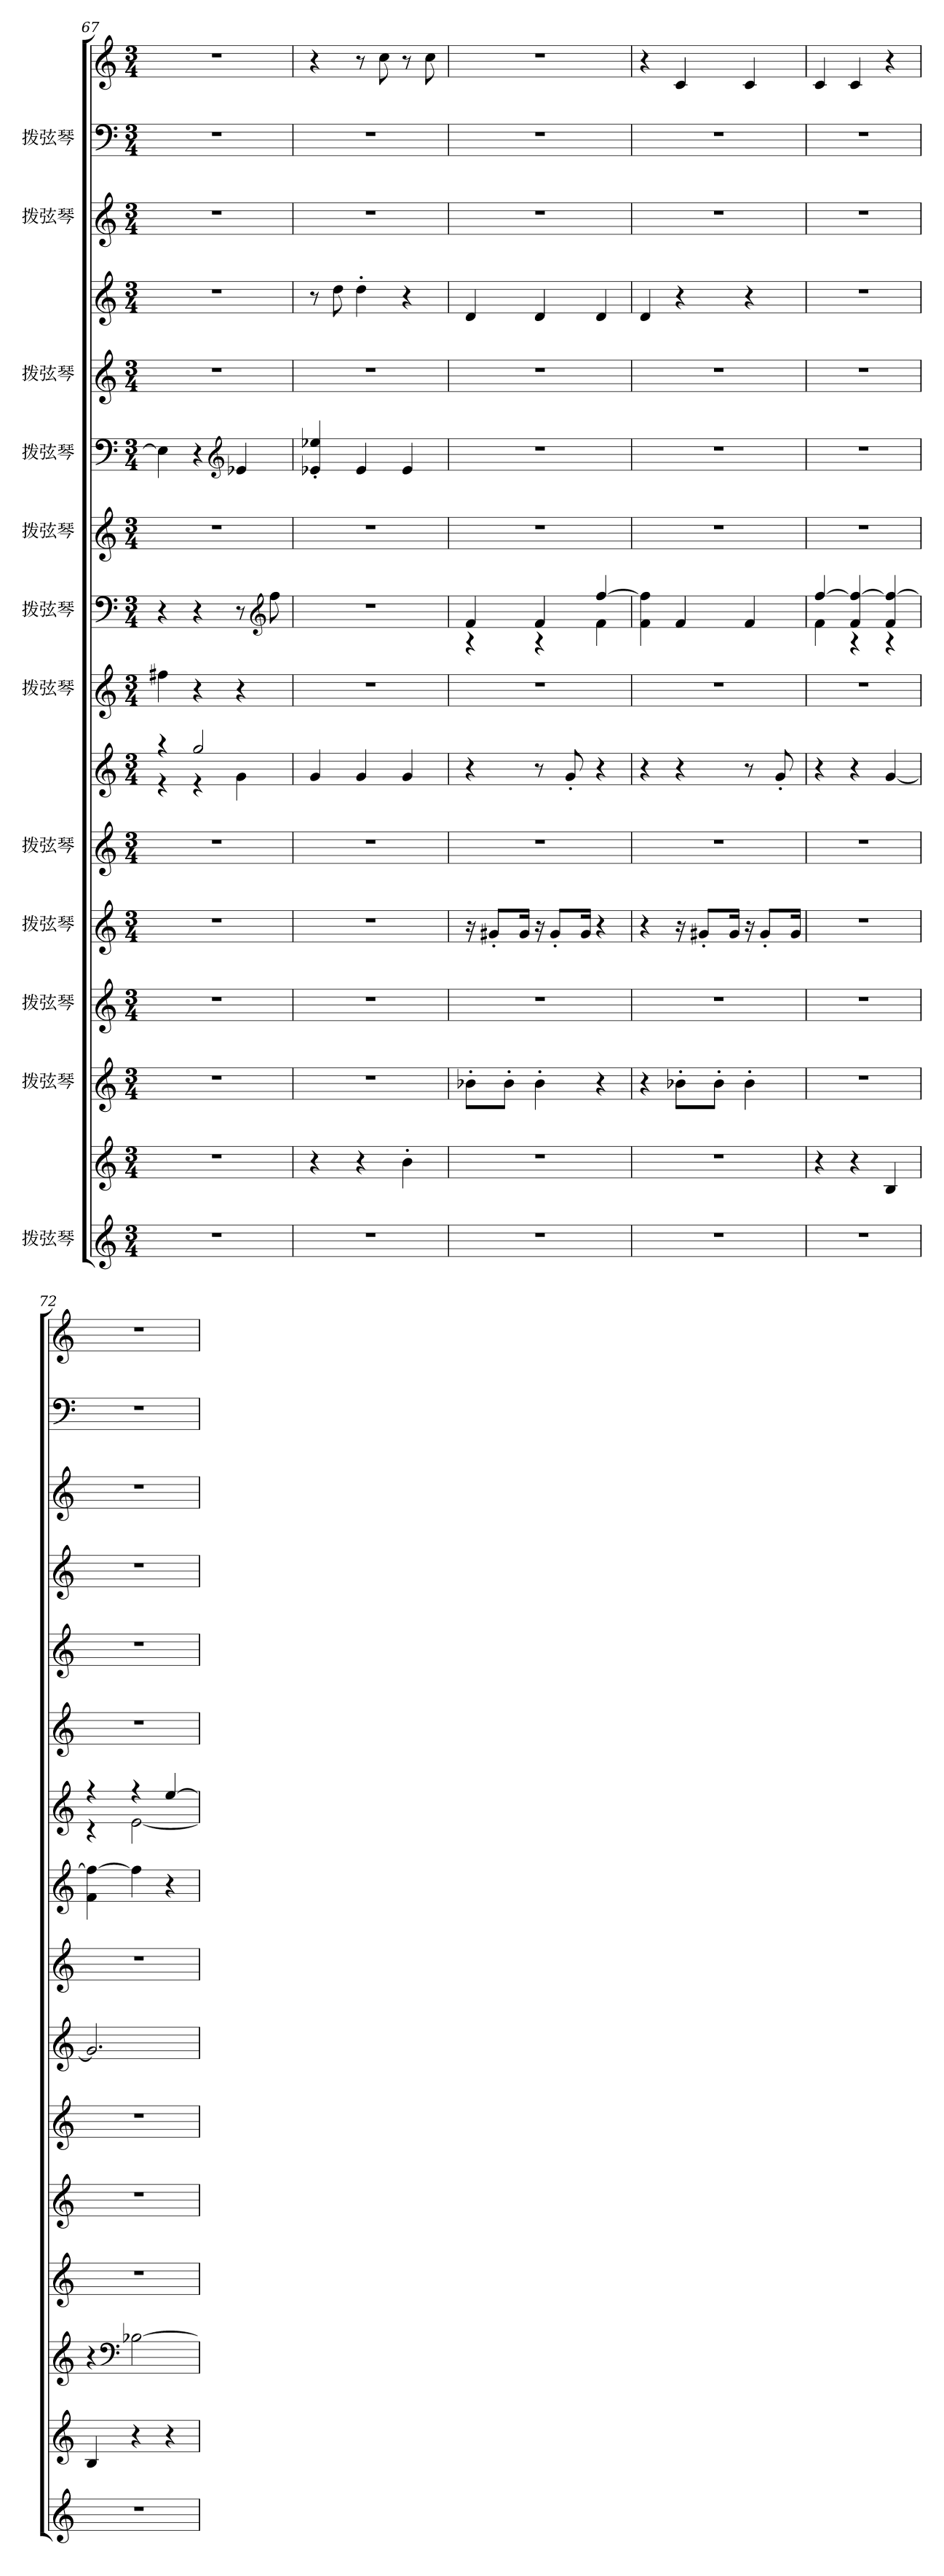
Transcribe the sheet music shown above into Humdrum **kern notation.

**kern	**kern	**kern	**kern	**kern	**kern	**kern	**kern	**kern	**kern	**kern	**kern	**kern	**kern	**kern	**kern
*part12	*part12	*part11	*part10	*part9	*part8	*part8	*part7	*part6	*part5	*part4	*part3	*part3	*part2	*part1	*part1
*staff16	*staff15	*staff14	*staff13	*staff12	*staff11	*staff10	*staff9	*staff8	*staff7	*staff6	*staff5	*staff4	*staff3	*staff2	*staff1
*I"拨弦琴	*	*I"拨弦琴	*I"拨弦琴	*I"拨弦琴	*I"拨弦琴	*	*I"拨弦琴	*I"拨弦琴	*I"拨弦琴	*I"拨弦琴	*I"拨弦琴	*	*I"拨弦琴	*I"拨弦琴	*
!!LO:PB:g=z
*clefG2	*clefG2	*clefG2	*clefG2	*clefG2	*clefG2	*clefG2	*clefG2	*clefF4	*clefG2	*clefF4	*clefG2	*clefG2	*clefG2	*clefF4	*clefG2
*k[]	*k[]	*k[]	*k[]	*k[]	*k[]	*k[]	*k[]	*k[]	*k[]	*k[]	*k[]	*k[]	*k[]	*k[]	*k[]
*M3/4	*M3/4	*M3/4	*M3/4	*M3/4	*M3/4	*M3/4	*M3/4	*M3/4	*M3/4	*M3/4	*M3/4	*M3/4	*M3/4	*M3/4	*M3/4
=67	=67	=67	=67	=67	=67	=67	=67	=67	=67	=67	=67	=67	=67	=67	=67
*	*	*	*	*	*	*^	*	*	*	*	*	*	*	*	*
2.r	2.r	2.r	2.r	2.r	2.r	4r	4r	4ff#X\	4r	2.r	4E-\]	2.r	2.r	2.r	2.r	2.r
.	.	.	.	.	.	2gg/	4r	4r	4r	.	4r	.	.	.	.	.
*	*	*	*	*	*	*	*	*	*	*	*clefG2	*	*	*	*	*
.	.	.	.	.	.	.	4g\	4r	8r	.	4e-X/	.	.	.	.	.
*	*	*	*	*	*	*	*	*	*clefG2	*	*	*	*	*	*	*
.	.	.	.	.	.	.	.	.	8ff\	.	.	.	.	.	.	.
*	*	*	*	*	*	*v	*v	*	*	*	*	*	*	*	*	*
=68	=68	=68	=68	=68	=68	=68	=68	=68	=68	=68	=68	=68	=68	=68	=68
2.r	4r	2.r	2.r	2.r	2.r	4g/	2.r	2.r	2.r	4e-X/' 4ee-X/'	2.r	8r	2.r	2.r	4r
.	.	.	.	.	.	.	.	.	.	.	.	8dd\	.	.	.
.	4r	.	.	.	.	4g/	.	.	.	4e-/	.	4dd'\	.	.	8r
.	.	.	.	.	.	.	.	.	.	.	.	.	.	.	8cc\
.	4b'\	.	.	.	.	4g/	.	.	.	4e-/	.	4r	.	.	8r
.	.	.	.	.	.	.	.	.	.	.	.	.	.	.	8cc\
=69	=69	=69	=69	=69	=69	=69	=69	=69	=69	=69	=69	=69	=69	=69	=69
*	*	*	*	*	*	*	*	*^	*	*	*	*	*	*	*
2.r	2.r	8b-X'\L	2.r	16r	2.r	4r	2.r	4f/	4r	2.r	2.r	2.r	4d/	2.r	2.r	2.r
.	.	.	.	8g#X'/L	.	.	.	.	.	.	.	.	.	.	.	.
.	.	8b-'\J	.	.	.	.	.	.	.	.	.	.	.	.	.	.
.	.	.	.	16g#/Jk	.	.	.	.	.	.	.	.	.	.	.	.
.	.	4b-'\	.	16r	.	8r	.	4f/	4r	.	.	.	4d/	.	.	.
.	.	.	.	8g#'/L	.	.	.	.	.	.	.	.	.	.	.	.
.	.	.	.	.	.	8g'/	.	.	.	.	.	.	.	.	.	.
.	.	.	.	16g#/Jk	.	.	.	.	.	.	.	.	.	.	.	.
.	.	4r	.	4r	.	4r	.	[4ff/	4f\	.	.	.	4d/	.	.	.
*	*	*	*	*	*	*	*	*v	*v	*	*	*	*	*	*	*
=70	=70	=70	=70	=70	=70	=70	=70	=70	=70	=70	=70	=70	=70	=70	=70
2.r	2.r	4r	2.r	4r	2.r	4r	2.r	4f\ 4ff\]	2.r	2.r	2.r	4d/	2.r	2.r	4r
.	.	8b-X'\L	.	16r	.	4r	.	4f/	.	.	.	4r	.	.	4c/
.	.	.	.	8g#X'/L	.	.	.	.	.	.	.	.	.	.	.
.	.	8b-'\J	.	.	.	.	.	.	.	.	.	.	.	.	.
.	.	.	.	16g#/Jk	.	.	.	.	.	.	.	.	.	.	.
.	.	4b-'\	.	16r	.	8r	.	4f/	.	.	.	4r	.	.	4c/
.	.	.	.	8g#'/L	.	.	.	.	.	.	.	.	.	.	.
.	.	.	.	.	.	8g'/	.	.	.	.	.	.	.	.	.
.	.	.	.	16g#/Jk	.	.	.	.	.	.	.	.	.	.	.
=71	=71	=71	=71	=71	=71	=71	=71	=71	=71	=71	=71	=71	=71	=71	=71
*	*	*	*	*	*	*	*	*^	*	*	*	*	*	*	*
2.r	4r	2.r	2.r	2.r	2.r	4r	2.r	[4ff/	4f\	2.r	2.r	2.r	2.r	2.r	2.r	4c/
.	4r	.	.	.	.	4r	.	4f/ 4ff/_	4r	.	.	.	.	.	.	4c/
.	4B/	.	.	.	.	[4g/	.	4f/ 4ff/_	4r	.	.	.	.	.	.	4r
*	*	*	*	*	*	*	*	*v	*v	*	*	*	*	*	*	*
!!LO:PB:g=z
=72	=72	=72	=72	=72	=72	=72	=72	=72	=72	=72	=72	=72	=72	=72	=72
*	*	*	*	*	*	*	*	*	*^	*	*	*	*	*	*
2.r	4B/	4r	2.r	2.r	2.r	2.g/]	2.r	4f\ 4ff\_	4r	4r	2.r	2.r	2.r	2.r	2.r	2.r
*	*	*clefF4	*	*	*	*	*	*	*	*	*	*	*	*	*	*
.	4r	[2B-X\	.	.	.	.	.	4ff\]	4r	[2e\	.	.	.	.	.	.
.	4r	.	.	.	.	.	.	4r	[4ee/	.	.	.	.	.	.	.
*	*	*	*	*	*	*	*	*	*v	*v	*	*	*	*	*	*
=	=	=	=	=	=	=	=	=	=	=	=	=	=	=	=
*-	*-	*-	*-	*-	*-	*-	*-	*-	*-	*-	*-	*-	*-	*-	*-
